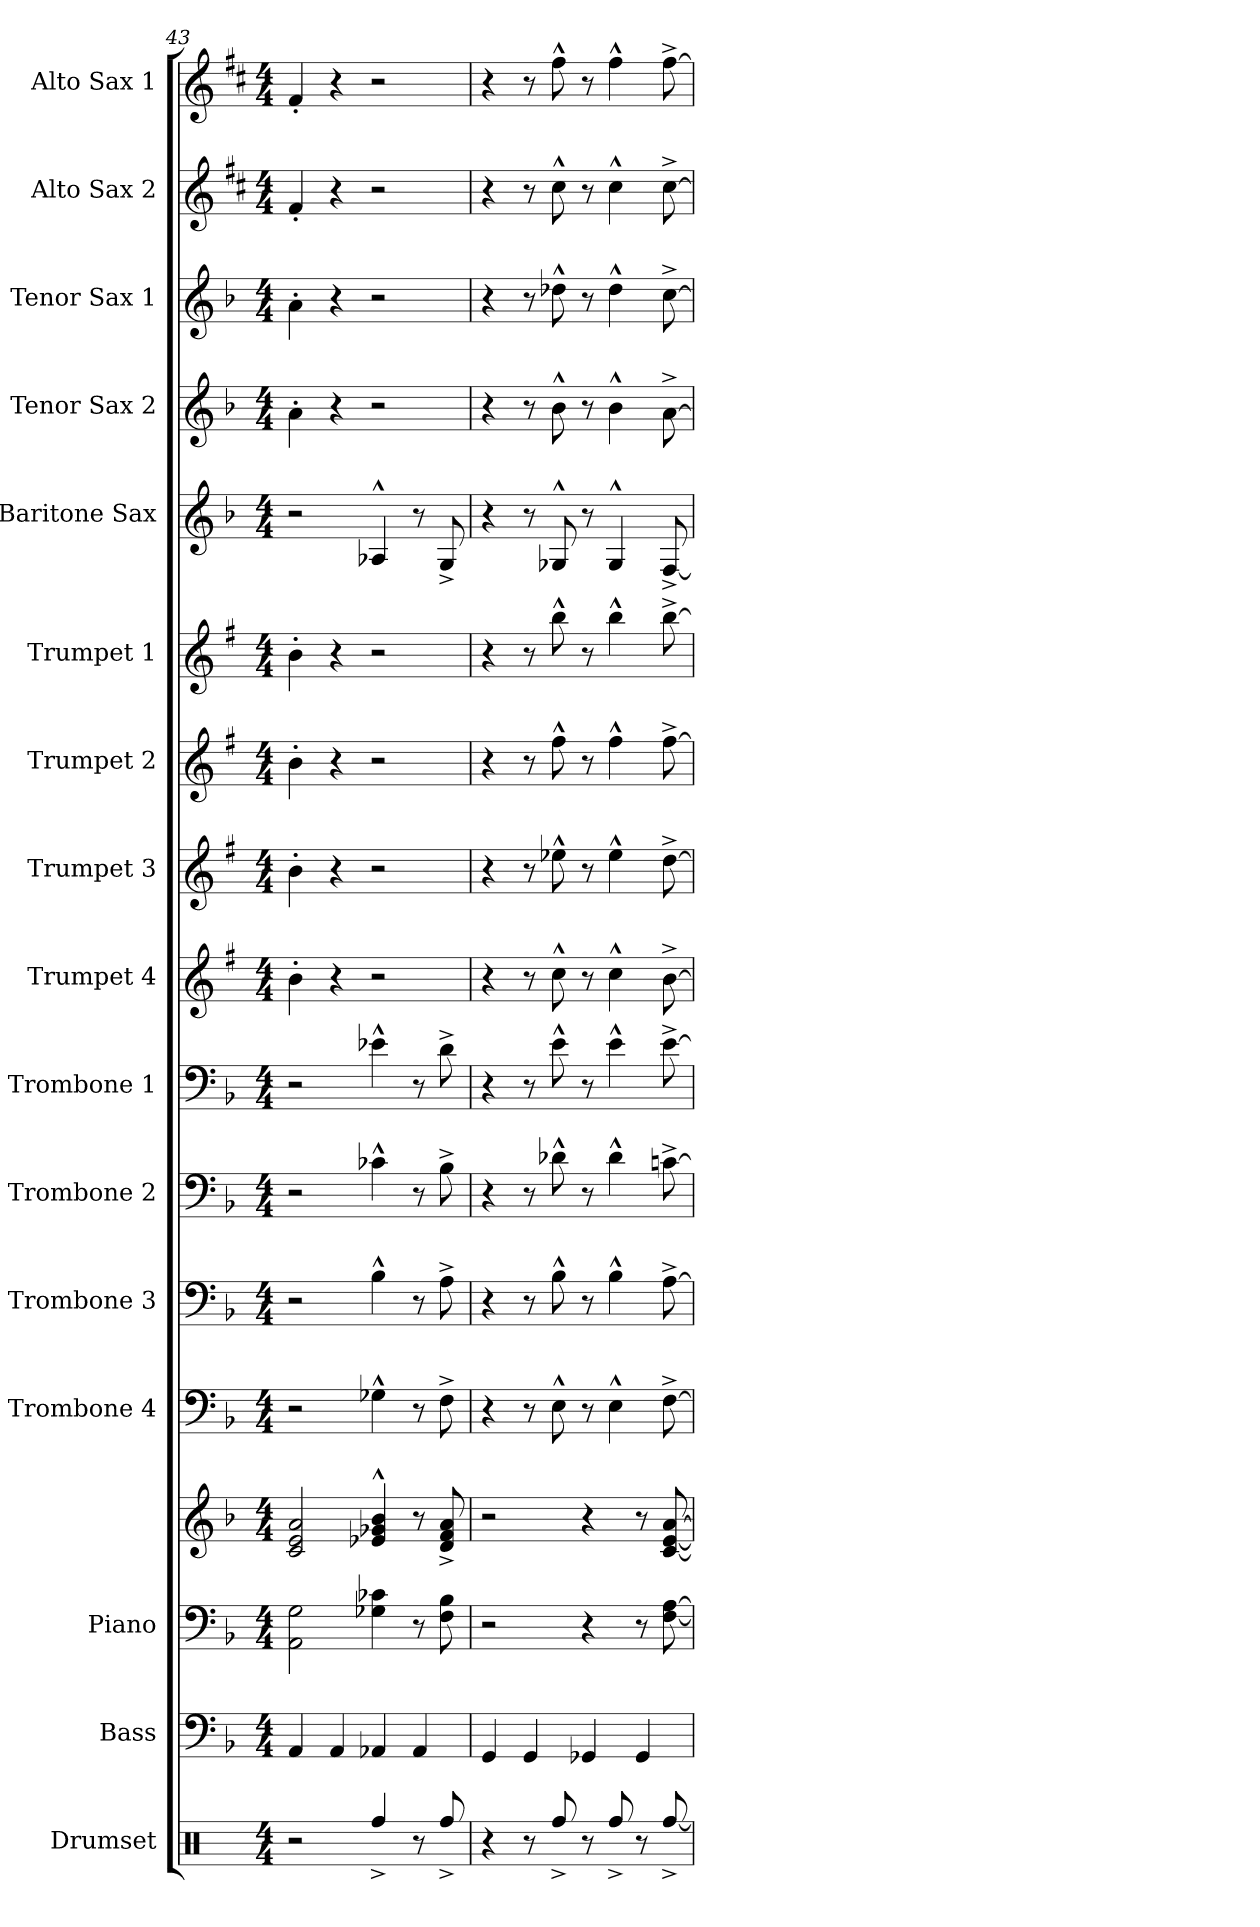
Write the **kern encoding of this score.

**kern	**kern	**kern	**kern	**kern	**kern	**kern	**kern	**kern	**kern	**kern	**kern	**kern	**kern	**kern	**kern	**kern
*part16	*part15	*part14	*part14	*part13	*part12	*part11	*part10	*part9	*part8	*part7	*part6	*part5	*part4	*part3	*part2	*part1
*staff17	*staff16	*staff15	*staff14	*staff13	*staff12	*staff11	*staff10	*staff9	*staff8	*staff7	*staff6	*staff5	*staff4	*staff3	*staff2	*staff1
*I"Drumset	*I"Bass	*I"Piano	*	*I"Trombone 4	*I"Trombone 3	*I"Trombone 2	*I"Trombone 1	*I"Trumpet 4	*I"Trumpet 3	*I"Trumpet 2	*I"Trumpet 1	*I"Baritone Sax	*I"Tenor Sax 2	*I"Tenor Sax 1	*I"Alto Sax 2	*I"Alto Sax 1
*I'Drs.	*I'Bass	*I'Piano	*	*I'Tbn. 4	*I'Tbn. 3	*I'Tbn. 2	*I'Tbn. 1	*I'Tpt. 4	*I'Tpt. 3	*I'Tpt. 2	*I'Tpt. 1	*I'Bari	*I'Tenor 2	*I'Tenor 1	*I'Alto 2	*I'Alto 1
*clefX	*clefF4	*clefF4	*clefG2	*clefF4	*clefF4	*clefF4	*clefF4	*clefG2	*clefG2	*clefG2	*clefG2	*clefG2	*clefG2	*clefG2	*clefG2	*clefG2
*	*ITrd7c12	*	*	*	*	*	*	*ITrd1c2	*ITrd1c2	*ITrd1c2	*ITrd1c2	*ITrd12c21	*ITrd8c14	*ITrd8c14	*ITrd5c9	*ITrd5c9
*k[]	*k[b-]	*k[b-]	*k[b-]	*k[b-]	*k[b-]	*k[b-]	*k[b-]	*k[b-]	*k[b-]	*k[b-]	*k[b-]	*k[b-]	*k[b-]	*k[b-]	*k[b-]	*k[b-]
*M4/4	*M4/4	*M4/4	*M4/4	*M4/4	*M4/4	*M4/4	*M4/4	*M4/4	*M4/4	*M4/4	*M4/4	*M4/4	*M4/4	*M4/4	*M4/4	*M4/4
=43	=43	=43	=43	=43	=43	=43	=43	=43	=43	=43	=43	=43	=43	=43	=43	=43
*^	*	*	*	*	*	*	*	*	*	*	*	*	*	*	*	*
2r	4R\	4AAA/	2AA\ 2G\	2c/ 2e/ 2a/	2r	2r	2r	2r	4a'\	4a'\	4a'\	4a'\	2r	4A'\	4A'\	4A'/	4A'/
.	4R\	4AAA/	.	.	.	.	.	.	4r	4r	4r	4r	.	4r	4r	4r	4r
4Rff^/	4R\	4AAA-X/	4G-X\ 4c-X\	4e-X/^^ 4g-X/^^ 4b-/^^	4G-X^^\	4B-^^\	4c-X^^\	4e-X^^\	2r	2r	2r	2r	4AA-X^^/	2r	2r	2r	2r
8r	4R\	4AAA-/	8r	8r	8r	8r	8r	8r	.	.	.	.	8r	.	.	.	.
8Rff^/	.	.	8F\ 8B-\	8d/^ 8f/^ 8a/^	8F^\	8A^\	8B-^\	8d^\	.	.	.	.	8GG^/	.	.	.	.
=44	=44	=44	=44	=44	=44	=44	=44	=44	=44	=44	=44	=44	=44	=44	=44	=44	=44
4r	4R\	4GGG/	2r	2r	4r	4r	4r	4r	4r	4r	4r	4r	4r	4r	4r	4r	4r
8r	4R\	4GGG/	.	.	8r	8r	8r	8r	8r	8r	8r	8r	8r	8r	8r	8r	8r
8Rff^/	.	.	.	.	8E^^\	8B-^^\	8d-X^^\	8e^^\	8b-^^\	8dd-X^^\	8ee^^\	8aa^^\	8GG-X^^/	8B-^^\	8d-X^^\	8e^^\	8a^^\
8r	4R\	4GGG-X/	4r	4r	8r	8r	8r	8r	8r	8r	8r	8r	8r	8r	8r	8r	8r
8Rff^/	.	.	.	.	4E^^\	4B-^^\	4d-^^\	4e^^\	4b-^^\	4dd-^^\	4ee^^\	4aa^^\	4GG-^^/	4B-^^\	4d-^^\	4e^^\	4a^^\
8r	4R\	4GGG-/	8r	8r	.	.	.	.	.	.	.	.	.	.	.	.	.
[8Rff^/	.	.	[8F\ [8A\	[8c/ [8e/ [8a/	[8F^\	[8A^\	[8cn^\	[8e^\	[8a^\	[8cc^\	[8ee^\	[8aa^\	[8FF^/	[8A^\	[8c^\	[8e^\	[8a^\
*v	*v	*	*	*	*	*	*	*	*	*	*	*	*	*	*	*	*
=	=	=	=	=	=	=	=	=	=	=	=	=	=	=	=	=
*-	*-	*-	*-	*-	*-	*-	*-	*-	*-	*-	*-	*-	*-	*-	*-	*-
